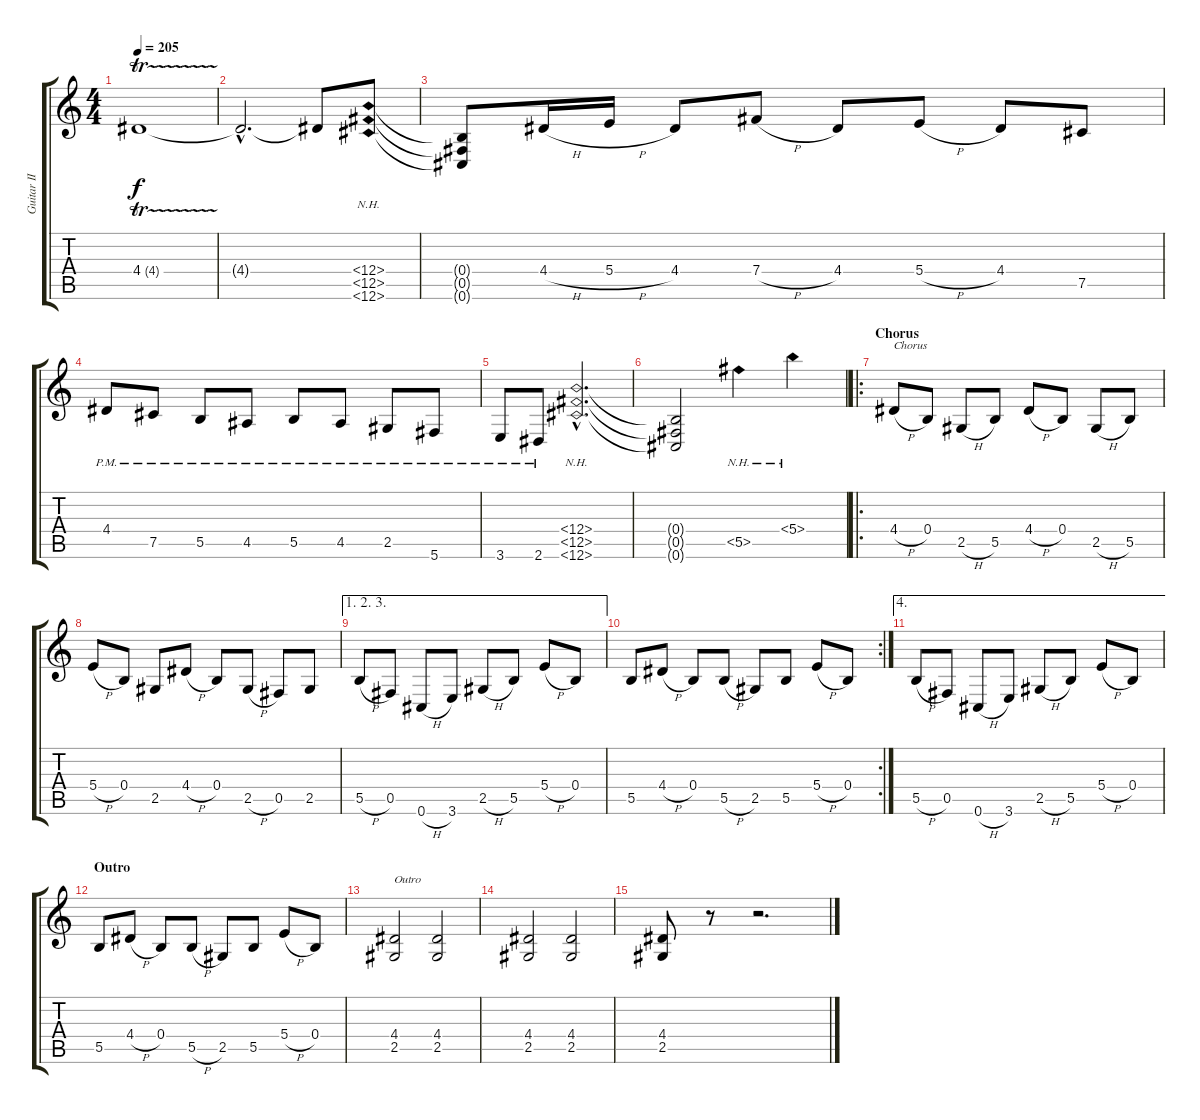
\track ("Guitar II [Andreas Allenmark]" "Guitar II ") {instrument distortionguitar}
\staff {score tabs}
\tuning (Db4 Ab3 E3 B2 Gb2 Db2) {hide}
\ts (4 4)
\tempo 205
\clef g2
\ks c
4.4{tr (4 16)}.1{dy f} |
4.4{hac t}.2{d} 4.4{t}.8 (0.4{nh} 0.5{nh} 0.6{nh}).8 |
(0.4{t} 0.5{t} 0.6{t}).8 4.4{h}.16 5.4{h}.16 4.4.8 7.4{h}.8 4.4.8 5.4{h}.8 4.4.8 7.5.8 |
4.4{pm}.8 7.5{pm}.8 5.5{pm}.8 4.5{pm}.8 5.5{pm}.8 4.5{pm}.8 2.5{pm}.8 5.6{pm}.8 |
3.6{pm}.8 2.6{pm}.8 (0.4{nh hac} 0.5{nh hac} 0.6{nh hac}).2{d} |
(0.4{t} 0.5{t} 0.6{t}).2 5.5{nh}.4 5.4{nh}.4 |
\ro
\section ("" "Chorus")
4.4{h}.8{txt "Chorus"} 0.4.8 2.5{h}.8 5.5.8 4.4{h}.8 0.4.8 2.5{h}.8 5.5.8 |
5.4{h}.8 0.4.8 2.5.8 4.4{h}.8 0.4.8 2.5{h}.8 0.5.8 2.5.8 |
\ae (1 2 3)
5.5{h}.8 0.5.8 0.6{h}.8 3.6.8 2.5{h}.8 5.5.8 5.4{h}.8 0.4.8 |
\rc 2
5.5.8 4.4{h}.8 0.4.8 5.5{h}.8 2.5.8 5.5.8 5.4{h}.8 0.4.8 |
\ae 4
5.5{h}.8 0.5.8 0.6{h}.8 3.6.8 2.5{h}.8 5.5.8 5.4{h}.8 0.4.8 |
\section ("" "Outro")
5.5.8 4.4{h}.8 0.4.8 5.5{h}.8 2.5.8 5.5.8 5.4{h}.8 0.4.8 |
(4.4 2.5).2{txt "Outro"} (4.4 2.5).2 |
(4.4 2.5).2 (4.4 2.5).2 |
(4.4 2.5).8 r.8 r.2{d}
